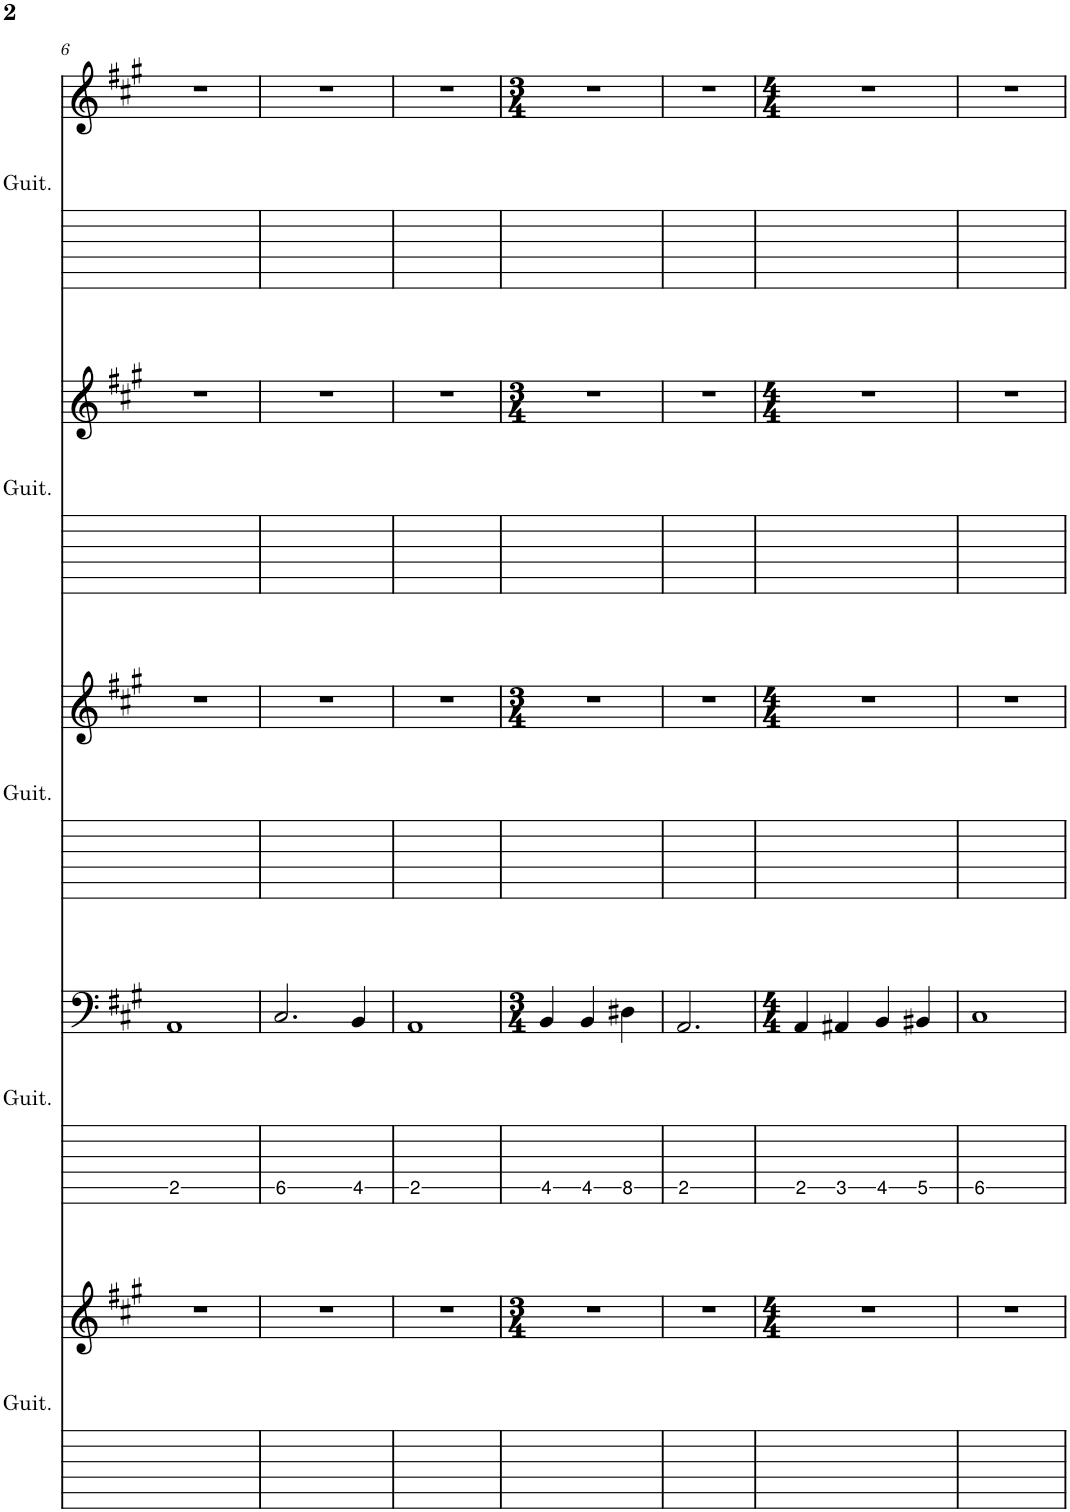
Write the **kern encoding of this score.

**kern	**kern	**kern	**kern	**kern	**kern	**kern	**kern	**kern	**kern
*part5	*part5	*part4	*part4	*part3	*part3	*part2	*part2	*part1	*part1
*staff10	*staff9	*staff8	*staff7	*staff6	*staff5	*staff4	*staff3	*staff2	*staff1
*I"Acoustic Guitar (NST)	*	*I"Acoustic Guitar (NST)	*	*I"Acoustic Guitar (NST)	*	*I"Acoustic Guitar (NST)	*	*I"Acoustic Guitar (NST)	*
*I'Guit.	*	*I'Guit.	*	*I'Guit.	*	*I'Guit.	*	*I'Guit.	*
!!LO:PB:g=z
*	*clefG2	*clefF4	*clefF4	*	*clefG2	*	*clefG2	*	*clefG2
*k[f#c#g#]	*k[f#c#g#]	*k[f#c#g#]	*k[f#c#g#]	*k[f#c#g#]	*k[f#c#g#]	*k[f#c#g#]	*k[f#c#g#]	*k[f#c#g#]	*k[f#c#g#]
*M4/4	*M4/4	*M4/4	*M4/4	*M4/4	*M4/4	*M4/4	*M4/4	*M4/4	*M4/4
=6	=6	=6	=6	=6	=6	=6	=6	=6	=6
1r	1r	1AA	1AA	1r	1r	1r	1r	1r	1r
=7	=7	=7	=7	=7	=7	=7	=7	=7	=7
1r	1r	2.C#	2.C#/	1r	1r	1r	1r	1r	1r
.	.	4BB	4BB/	.	.	.	.	.	.
=8	=8	=8	=8	=8	=8	=8	=8	=8	=8
1r	1r	1AA	1AA	1r	1r	1r	1r	1r	1r
=9	=9	=9	=9	=9	=9	=9	=9	=9	=9
*M3/4	*M3/4	*M3/4	*M3/4	*M3/4	*M3/4	*M3/4	*M3/4	*M3/4	*M3/4
2.r	2.r	4BB	4BB/	2.r	2.r	2.r	2.r	2.r	2.r
.	.	4BB	4BB/	.	.	.	.	.	.
.	.	4D#	4D#X\	.	.	.	.	.	.
=10	=10	=10	=10	=10	=10	=10	=10	=10	=10
2.r	2.r	2.AA	2.AA/	2.r	2.r	2.r	2.r	2.r	2.r
=11	=11	=11	=11	=11	=11	=11	=11	=11	=11
*M4/4	*M4/4	*M4/4	*M4/4	*M4/4	*M4/4	*M4/4	*M4/4	*M4/4	*M4/4
1r	1r	4AA	4AA/	1r	1r	1r	1r	1r	1r
.	.	4AA#	4AA#X/	.	.	.	.	.	.
.	.	4BB	4BB/	.	.	.	.	.	.
.	.	4BB#	4BB#X/	.	.	.	.	.	.
=12	=12	=12	=12	=12	=12	=12	=12	=12	=12
1r	1r	1C#	1C#	1r	1r	1r	1r	1r	1r
=	=	=	=	=	=	=	=	=	=
*-	*-	*-	*-	*-	*-	*-	*-	*-	*-
